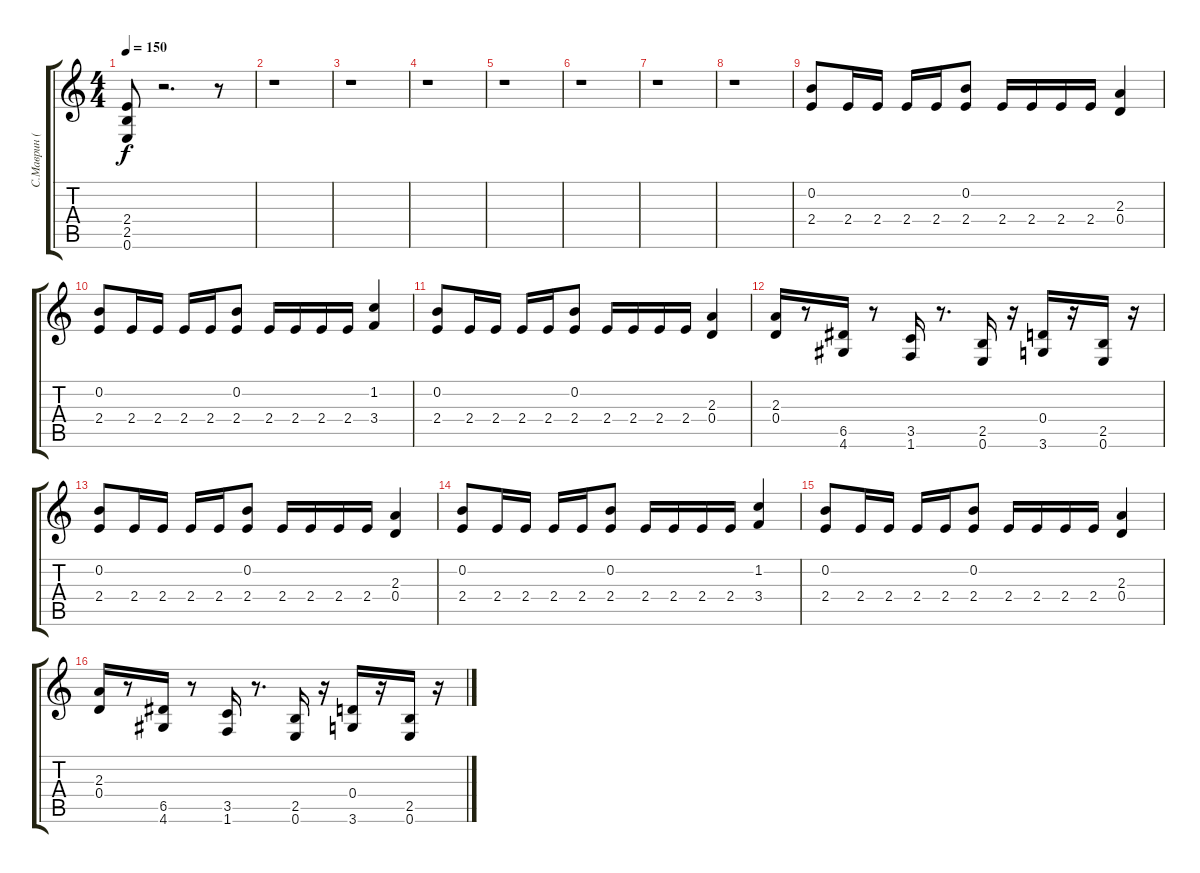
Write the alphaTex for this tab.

\track ("С.Маврин (Гитара) 2" "С.Маврин (") {instrument overdrivenguitar}
\staff {score tabs}
\tuning (E4 B3 G3 D3 A2 E2) {hide}
\ts (4 4)
\tempo 150
\clef g2
\ks c
(2.4 2.5 0.6).8{dy f} r.2{d} r.8 |
r.1 |
r.1 |
r.1 |
r.1 |
r.1 |
r.1 |
r.1 |
(0.2 2.4).8 2.4.16 2.4.16 2.4.16 2.4.16 (0.2 2.4).8 2.4.16 2.4.16 2.4.16 2.4.16 (2.3 0.4).4 |
(0.2 2.4).8 2.4.16 2.4.16 2.4.16 2.4.16 (0.2 2.4).8 2.4.16 2.4.16 2.4.16 2.4.16 (1.2 3.4).4 |
(0.2 2.4).8 2.4.16 2.4.16 2.4.16 2.4.16 (0.2 2.4).8 2.4.16 2.4.16 2.4.16 2.4.16 (2.3 0.4).4 |
(2.3 0.4).16 r.8 (6.5 4.6).16 r.8 (3.5 1.6).16 r.8{d} (2.5 0.6).16 r.16 (0.4 3.6).16 r.16 (2.5 0.6).16 r.16 |
(0.2 2.4).8 2.4.16 2.4.16 2.4.16 2.4.16 (0.2 2.4).8 2.4.16 2.4.16 2.4.16 2.4.16 (2.3 0.4).4 |
(0.2 2.4).8 2.4.16 2.4.16 2.4.16 2.4.16 (0.2 2.4).8 2.4.16 2.4.16 2.4.16 2.4.16 (1.2 3.4).4 |
(0.2 2.4).8 2.4.16 2.4.16 2.4.16 2.4.16 (0.2 2.4).8 2.4.16 2.4.16 2.4.16 2.4.16 (2.3 0.4).4 |
(2.3 0.4).16 r.8 (6.5 4.6).16 r.8 (3.5 1.6).16 r.8{d} (2.5 0.6).16 r.16 (0.4 3.6).16 r.16 (2.5 0.6).16 r.16
